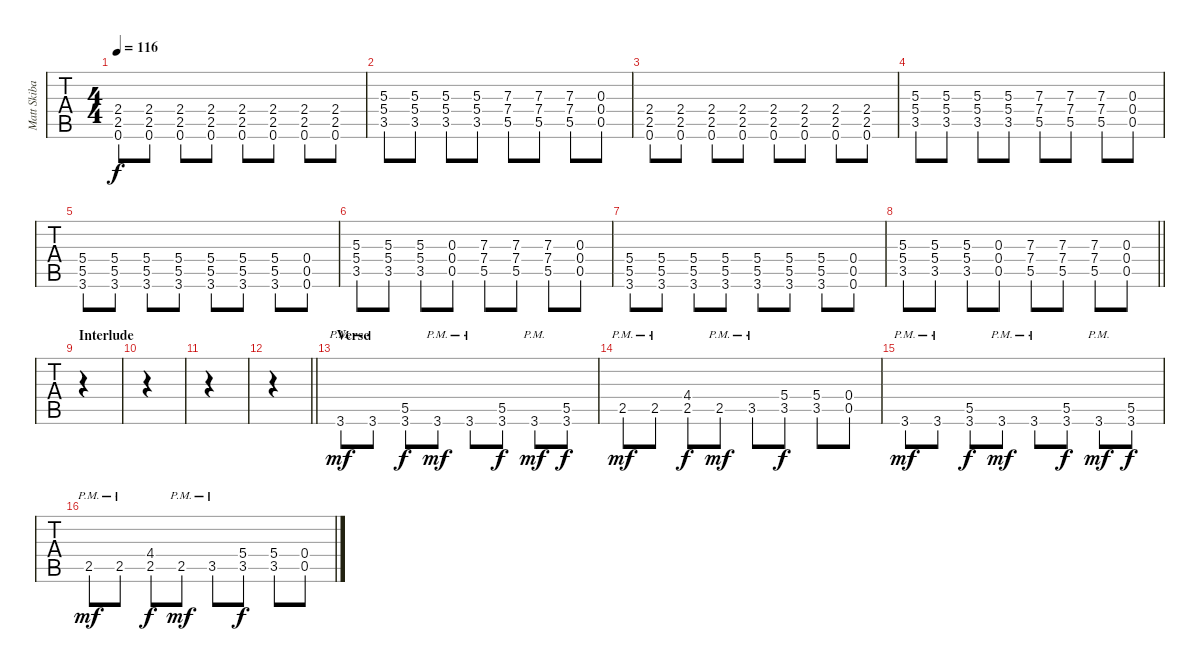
\track ("Matt Skiba - Guitar Two" "Matt Skiba") {instrument distortionguitar}
\staff {tabs}
\tuning (E4 B3 G3 D3 A2 E2) {hide}
\ts (4 4)
\tempo 116
\clef g2
\ks g
(2.4 2.5 0.6).8{dy f} (2.4 2.5 0.6).8 (2.4 2.5 0.6).8 (2.4 2.5 0.6).8 (2.4 2.5 0.6).8 (2.4 2.5 0.6).8 (2.4 2.5 0.6).8 (2.4 2.5 0.6).8 |
(5.3 5.4 3.5).8 (5.3 5.4 3.5).8 (5.3 5.4 3.5).8 (5.3 5.4 3.5).8 (7.3 7.4 5.5).8 (7.3 7.4 5.5).8 (7.3 7.4 5.5).8 (0.3 0.4 0.5).8 |
(2.4 2.5 0.6).8 (2.4 2.5 0.6).8 (2.4 2.5 0.6).8 (2.4 2.5 0.6).8 (2.4 2.5 0.6).8 (2.4 2.5 0.6).8 (2.4 2.5 0.6).8 (2.4 2.5 0.6).8 |
(5.3 5.4 3.5).8 (5.3 5.4 3.5).8 (5.3 5.4 3.5).8 (5.3 5.4 3.5).8 (7.3 7.4 5.5).8 (7.3 7.4 5.5).8 (7.3 7.4 5.5).8 (0.3 0.4 0.5).8 |
(5.4 5.5 3.6).8 (5.4 5.5 3.6).8 (5.4 5.5 3.6).8 (5.4 5.5 3.6).8 (5.4 5.5 3.6).8 (5.4 5.5 3.6).8 (5.4 5.5 3.6).8 (0.4 0.5 0.6).8 |
(5.3 5.4 3.5).8 (5.3 5.4 3.5).8 (5.3 5.4 3.5).8 (0.3 0.4 0.5).8 (7.3 7.4 5.5).8 (7.3 7.4 5.5).8 (7.3 7.4 5.5).8 (0.3 0.4 0.5).8 |
(5.4 5.5 3.6).8 (5.4 5.5 3.6).8 (5.4 5.5 3.6).8 (5.4 5.5 3.6).8 (5.4 5.5 3.6).8 (5.4 5.5 3.6).8 (5.4 5.5 3.6).8 (0.4 0.5 0.6).8 |
\barLineRight lightlight
(5.3 5.4 3.5).8 (5.3 5.4 3.5).8 (5.3 5.4 3.5).8 (0.3 0.4 0.5).8 (7.3 7.4 5.5).8 (7.3 7.4 5.5).8 (7.3 7.4 5.5).8 (0.3 0.4 0.5).8 |
\section ("" "Interlude")
|
|
|
\barLineRight lightlight
|
\section ("" "Verse")
3.6{pm}.8{dy mf balance 0} 3.6{pm}.8 (5.5 3.6).8{dy f} 3.6{pm}.8{dy mf} 3.6{pm}.8 (5.5 3.6).8{dy f} 3.6{pm}.8{dy mf} (5.5 3.6).8{dy f} |
2.5{pm}.8{dy mf} 2.5{pm}.8 (4.4 2.5).8{dy f} 2.5{pm}.8{dy mf} 3.5{pm}.8 (5.4 3.5).8{dy f} (5.4 3.5).8 (0.4 0.5).8 |
3.6{pm}.8{dy mf} 3.6{pm}.8 (5.5 3.6).8{dy f} 3.6{pm}.8{dy mf} 3.6{pm}.8 (5.5 3.6).8{dy f} 3.6{pm}.8{dy mf} (5.5 3.6).8{dy f} |
2.5{pm}.8{dy mf} 2.5{pm}.8 (4.4 2.5).8{dy f} 2.5{pm}.8{dy mf} 3.5{pm}.8 (5.4 3.5).8{dy f} (5.4 3.5).8 (0.4 0.5).8
